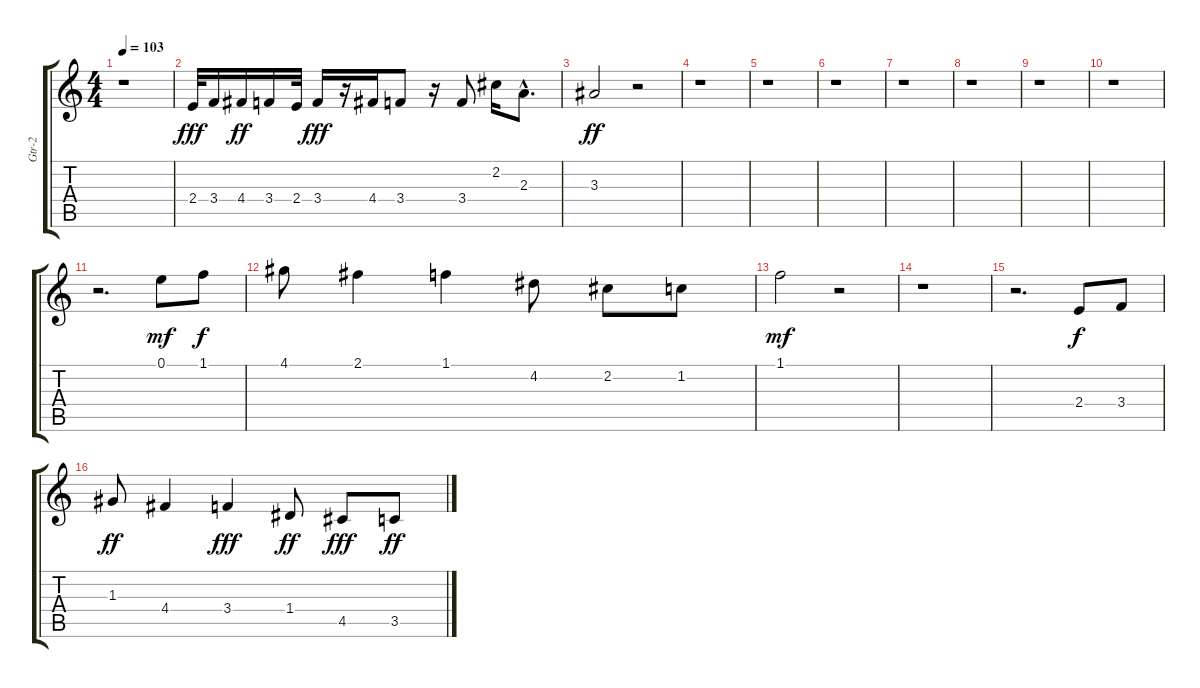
\track ("Gtr-2" "Gtr-2") {instrument electricguitarclean}
\staff {score tabs}
\tuning (E4 B3 G3 D3 A2 E2) {hide}
\ts (4 4)
\tempo 103
\clef g2
\ks c
r.1{dy f} |
2.4.32{dy fff} 3.4.16 4.4.16{dy ff} 3.4.16 2.4.32 3.4.16{dy fff} r.16 4.4.16 3.4.8 r.16 3.4.8 2.2.16 2.3{hac}.8{d} |
3.3.2{dy ff} r.2 |
r.1 |
r.1 |
r.1 |
r.1 |
r.1 |
r.1 |
r.1 |
r.2{d} 0.1.8{dy mf} 1.1.8{dy f} |
4.1.8 2.1.4 1.1.4 4.2.8 2.2.8 1.2.8 |
1.1.2{dy mf} r.2 |
r.1 |
r.2{d} 2.4.8{dy f} 3.4.8 |
1.3.8{dy ff} 4.4.4 3.4.4{dy fff} 1.4.8{dy ff} 4.5.8{dy fff} 3.5.8{dy ff}
